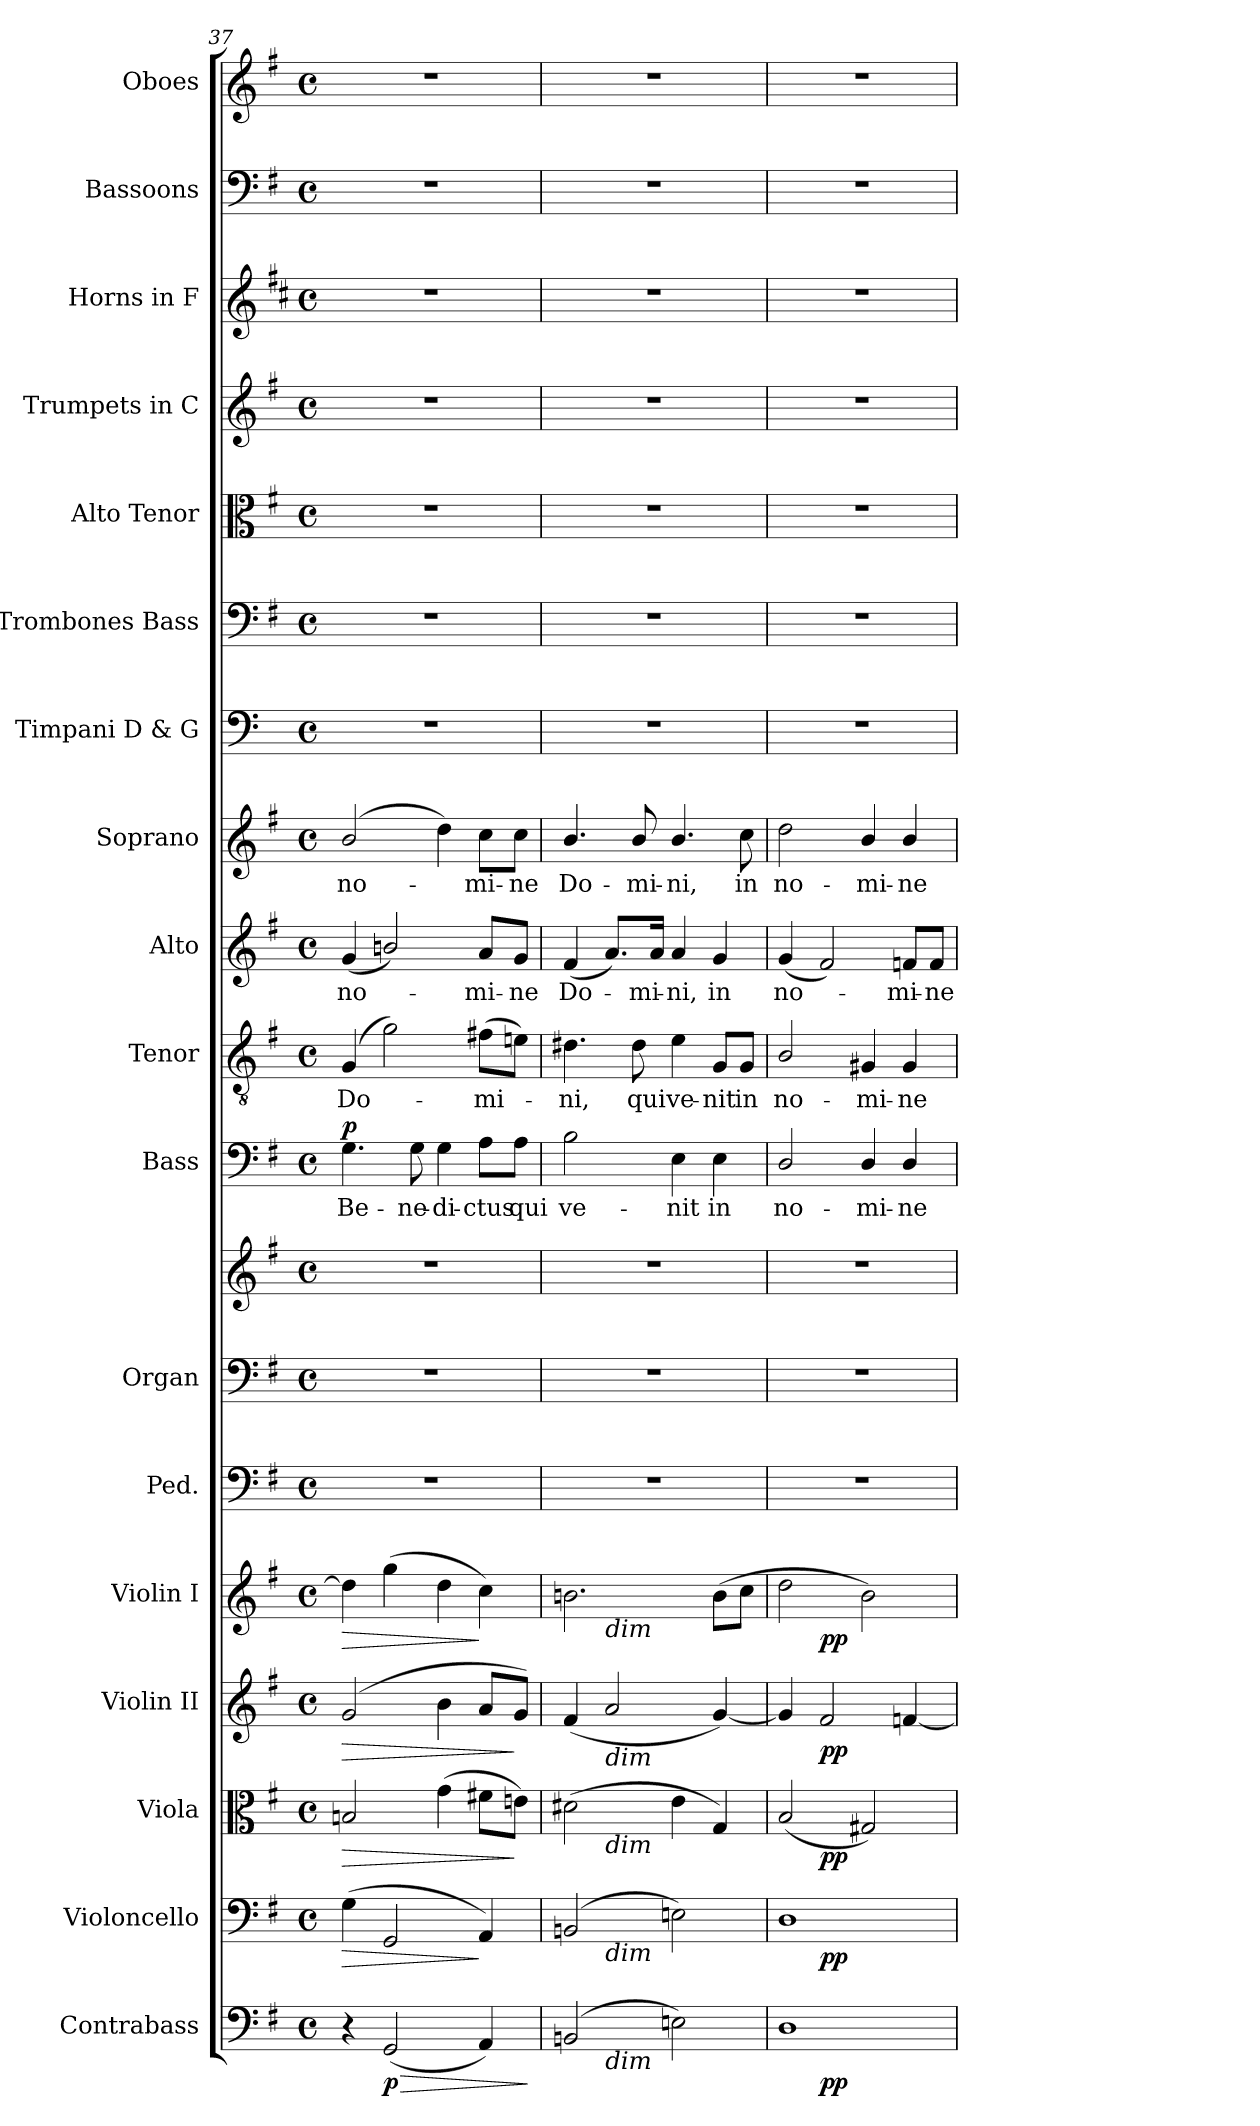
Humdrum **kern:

**kern	**dynam	**kern	**dynam	**kern	**dynam	**kern	**dynam	**kern	**dynam	**kern	**kern	**kern	**kern	**text	**dynam	**kern	**text	**kern	**text	**kern	**text	**kern	**kern	**kern	**kern	**kern	**kern	**kern
*part18	*part18	*part17	*part17	*part16	*part16	*part15	*part15	*part14	*part14	*part13	*part12	*part12	*part11	*part11	*part11	*part10	*part10	*part9	*part9	*part8	*part8	*part7	*part6	*part5	*part4	*part3	*part2	*part1
*staff19	*staff19	*staff18	*staff18	*staff17	*staff17	*staff16	*staff16	*staff15	*staff15	*staff14	*staff13	*staff12	*staff11	*staff11	*staff11	*staff10	*staff10	*staff9	*staff9	*staff8	*staff8	*staff7	*staff6	*staff5	*staff4	*staff3	*staff2	*staff1
*I"Contrabass	*	*I"Violoncello	*	*I"Viola	*	*I"Violin II	*	*I"Violin I	*	*I"Ped.	*I"Organ	*	*I"Bass	*	*	*I"Tenor	*	*I"Alto	*	*I"Soprano	*	*I"Timpani D & G	*I"Trombones  Bass	*I"Alto Tenor	*I"Trumpets in C	*I"Horns in F	*I"Bassoons	*I"Oboes
*I'Cb.	*	*I'Vc.	*	*I'Vla.	*	*I'Vln. II	*	*I'Vln. I	*	*	*I'Org.	*	*I'B.	*	*	*I'T.	*	*I'A.	*	*I'S.	*	*I'Timp.	*	*	*	*I'Hn.	*I'Bsn.	*I'Ob.
!!LO:PB:g=z
*clefF4	*	*clefF4	*	*clefC3	*	*clefG2	*	*clefG2	*	*clefF4	*clefF4	*clefG2	*clefF4	*	*	*clefGv2	*	*clefG2	*	*clefG2	*	*clefF4	*clefF4	*clefC3	*clefG2	*clefG2	*clefF4	*clefG2
*ITrd7c12	*	*	*	*	*	*	*	*	*	*	*	*	*	*	*	*ITrd7c12	*	*	*	*	*	*	*	*	*	*ITrd4c7	*	*
*k[f#]	*	*k[f#]	*	*k[f#]	*	*k[f#]	*	*k[f#]	*	*k[f#]	*k[f#]	*k[f#]	*k[f#]	*	*	*k[f#]	*	*k[f#]	*	*k[f#]	*	*k[]	*k[f#]	*k[f#]	*k[f#]	*k[f#]	*k[f#]	*k[f#]
*G:	*	*G:	*	*G:	*	*G:	*	*G:	*	*G:	*G:	*G:	*G:	*	*	*G:	*	*G:	*	*G:	*	*C:	*G:	*G:	*G:	*G:	*G:	*G:
*M4/4	*	*M4/4	*	*M4/4	*	*M4/4	*	*M4/4	*	*M4/4	*M4/4	*M4/4	*M4/4	*	*	*M4/4	*	*M4/4	*	*M4/4	*	*M4/4	*M4/4	*M4/4	*M4/4	*M4/4	*M4/4	*M4/4
*met(c)	*	*met(c)	*	*met(c)	*	*met(c)	*	*met(c)	*	*met(c)	*met(c)	*met(c)	*met(c)	*	*	*met(c)	*	*met(c)	*	*met(c)	*	*met(c)	*met(c)	*met(c)	*met(c)	*met(c)	*met(c)	*met(c)
=37	=37	=37	=37	=37	=37	=37	=37	=37	=37	=37	=37	=37	=37	=37	=37	=37	=37	=37	=37	=37	=37	=37	=37	=37	=37	=37	=37	=37
!	!	!	!LO:HP:b	!	!LO:HP:b	!	!LO:HP:b	!	!LO:HP:b	!	!	!	!	!	!	!	!	!	!	!	!	!	!	!	!	!	!	!
!	!	!	!	!	!	!	!	!	!	!	!	!	!	!LO:LY:b:color=#000000	!	!	!	!	!	!	!	!	!	!	!	!	!	!
!	!	!	!	!	!	!	!	!	!	!	!	!	!	!	!	!	!LO:LY:b:color=#000000	!	!	!	!	!	!	!	!	!	!	!
!	!	!	!	!	!	!	!	!	!	!	!	!	!	!	!	!	!	!	!LO:LY:b:color=#000000	!	!	!	!	!	!	!	!	!
!	!	!	!	!	!	!	!	!	!	!	!	!	!	!	!	!	!	!	!	!	!LO:LY:b:color=#000000	!	!	!	!	!	!	!
4r	.	(4Gi\	>	2Bni/	>	(2gi/	>	4ddi\]	>	1r	1r	1r	4.Gi\	Be-	p	(4GGi/	Do-	(4gi/	no-	(2bi/	no-	1r	1r	1r	1r	1r	1r	1r
!	!LO:HP:b	!	!	!	!	!	!	!	!	!	!	!	!	!	!	!	!	!	!	!	!	!	!	!	!	!	!	!
(2GGGi/	> p	2GGi/	.	.	.	.	.	(4ggi\	.	.	.	.	.	.	.	2Gi\)	.	2bni/)	.	.	.	.	.	.	.	.	.	.
!	!	!	!	!	!	!	!	!	!	!	!	!	!	!LO:LY:b:color=#000000	!	!	!	!	!	!	!	!	!	!	!	!	!	!
.	.	.	.	.	.	.	.	.	.	.	.	.	8Gi\	-ne-	.	.	.	.	.	.	.	.	.	.	.	.	.	.
!	!	!	!	!	!	!	!	!	!	!	!	!	!	!LO:LY:b:color=#000000	!	!	!	!	!	!	!	!	!	!	!	!	!	!
.	.	.	.	(4gi\	.	4bi\	.	4ddi\	.	.	.	.	4Gi\	-di-	.	.	.	.	.	4ddi\)	.	.	.	.	.	.	.	.
!	!	!	!	!	!	!	!	!	!	!	!	!	!	!LO:LY:b:color=#000000	!	!	!	!	!	!	!	!	!	!	!	!	!	!
!	!	!	!	!	!	!	!	!	!	!	!	!	!	!	!	!	!LO:LY:b:color=#000000	!	!	!	!	!	!	!	!	!	!	!
!	!	!	!	!	!	!	!	!	!	!	!	!	!	!	!	!	!	!	!LO:LY:b:color=#000000	!	!	!	!	!	!	!	!	!
!	!	!	!	!	!	!	!	!	!	!	!	!	!	!	!	!	!	!	!	!	!LO:LY:b:color=#000000	!	!	!	!	!	!	!
4AAAi/)	.	4AAi/)	]	8f#Xi\L	.	8ai/L	.	4cci\)	]	.	.	.	8Ai\L	-ctus	.	(8F#Xi\L	-mi-	8ai/L	-mi-	8cci\L	-mi-	.	.	.	.	.	.	.
!	!	!	!	!	!	!	!	!	!	!	!	!	!	!LO:LY:b:color=#000000	!	!	!	!	!	!	!	!	!	!	!	!	!	!
!	!	!	!	!	!	!	!	!	!	!	!	!	!	!	!	!	!	!	!LO:LY:b:color=#000000	!	!	!	!	!	!	!	!	!
!	!	!	!	!	!	!	!	!	!	!	!	!	!	!	!	!	!	!	!	!	!LO:LY:b:color=#000000	!	!	!	!	!	!	!
.	.	.	.	8eni\J)	]	8gi/J)	]	.	.	.	.	.	8Ai\J	qui	.	8Eni\J)	.	8gi/J	-ne	8cci\J	-ne	.	.	.	.	.	.	.
.	]	.	.	.	.	.	.	.	.	.	.	.	.	.	.	.	.	.	.	.	.	.	.	.	.	.	.	.
=38	=38	=38	=38	=38	=38	=38	=38	=38	=38	=38	=38	=38	=38	=38	=38	=38	=38	=38	=38	=38	=38	=38	=38	=38	=38	=38	=38	=38
!	!	!	!	!	!	!	!	!	!	!	!	!	!	!LO:LY:b:color=#000000	!	!	!	!	!	!	!	!	!	!	!	!	!	!
!	!	!	!	!	!	!	!	!	!	!	!	!	!	!	!	!	!LO:LY:b:color=#000000	!	!	!	!	!	!	!	!	!	!	!
!	!	!	!	!	!	!	!	!	!	!	!	!	!	!	!	!	!	!	!LO:LY:b:color=#000000	!	!	!	!	!	!	!	!	!
!	!	!	!	!	!	!	!	!	!	!	!	!	!	!	!	!	!	!	!	!	!LO:LY:b:color=#000000	!	!	!	!	!	!	!
*^	*	*^	*	*^	*	*	*	*^	*	*	*	*	*	*	*	*	*	*	*	*	*	*	*	*	*	*	*	*
(2BBBni/	4ryy	.	(2BBni/	4ryy	.	(2d#Xi\	4ryy	.	(4f#i/	.	2.bni\	4ryy	.	1r	1r	1r	2Bi\	ve-	.	4.D#Xi\	-ni,	(4f#i/	Do-	4.bi/	Do-	1r	1r	1r	1r	1r	1r	1r
!	!	!	!	!	!	!	!	!	!	!	!	!LO:TX:b:i:t=dim	!	!	!	!	!	!	!	!	!	!	!	!	!	!	!	!	!	!	!	!
!	!	!	!	!	!	!	!	!	!LO:TX:b:i:t=dim	!	!	!	!	!	!	!	!	!	!	!	!	!	!	!	!	!	!	!	!	!	!	!
!	!	!	!	!	!	!	!LO:TX:b:i:t=dim	!	!	!	!	!	!	!	!	!	!	!	!	!	!	!	!	!	!	!	!	!	!	!	!	!
!	!	!	!	!LO:TX:b:i:t=dim	!	!	!	!	!	!	!	!	!	!	!	!	!	!	!	!	!	!	!	!	!	!	!	!	!	!	!	!
!	!LO:TX:b:i:t=dim	!	!	!	!	!	!	!	!	!	!	!	!	!	!	!	!	!	!	!	!	!	!	!	!	!	!	!	!	!	!	!
.	2.ryy	.	.	2.ryy	.	.	2.ryy	.	2ai/	.	.	2.ryy	.	.	.	.	.	.	.	.	.	8.ai/L)	.	.	.	.	.	.	.	.	.	.
!	!	!	!	!	!	!	!	!	!	!	!	!	!	!	!	!	!	!	!	!	!LO:LY:b:color=#000000	!	!	!	!	!	!	!	!	!	!	!
!	!	!	!	!	!	!	!	!	!	!	!	!	!	!	!	!	!	!	!	!	!	!	!	!	!LO:LY:b:color=#000000	!	!	!	!	!	!	!
.	.	.	.	.	.	.	.	.	.	.	.	.	.	.	.	.	.	.	.	8D#i\	qui	.	.	8bi/	-mi-	.	.	.	.	.	.	.
!	!	!	!	!	!	!	!	!	!	!	!	!	!	!	!	!	!	!	!	!	!	!	!LO:LY:b:color=#000000	!	!	!	!	!	!	!	!	!
.	.	.	.	.	.	.	.	.	.	.	.	.	.	.	.	.	.	.	.	.	.	16ai/Jk	-mi-	.	.	.	.	.	.	.	.	.
!	!	!	!	!	!	!	!	!	!	!	!	!	!	!	!	!	!	!LO:LY:b:color=#000000	!	!	!	!	!	!	!	!	!	!	!	!	!	!
!	!	!	!	!	!	!	!	!	!	!	!	!	!	!	!	!	!	!	!	!	!LO:LY:b:color=#000000	!	!	!	!	!	!	!	!	!	!	!
!	!	!	!	!	!	!	!	!	!	!	!	!	!	!	!	!	!	!	!	!	!	!	!LO:LY:b:color=#000000	!	!	!	!	!	!	!	!	!
!	!	!	!	!	!	!	!	!	!	!	!	!	!	!	!	!	!	!	!	!	!	!	!	!	!LO:LY:b:color=#000000	!	!	!	!	!	!	!
2EEni\)	.	.	2Eni\)	.	.	4ei\	.	.	.	.	.	.	.	.	.	.	4Ei\	-nit	.	4Ei\	ve-	4ai/	-ni,	4.bi/	-ni,	.	.	.	.	.	.	.
!	!	!	!	!	!	!	!	!	!	!	!	!	!	!	!	!	!	!LO:LY:b:color=#000000	!	!	!	!	!	!	!	!	!	!	!	!	!	!
!	!	!	!	!	!	!	!	!	!	!	!	!	!	!	!	!	!	!	!	!	!LO:LY:b:color=#000000	!	!	!	!	!	!	!	!	!	!	!
!	!	!	!	!	!	!	!	!	!	!	!	!	!	!	!	!	!	!	!	!	!	!	!LO:LY:b:color=#000000	!	!	!	!	!	!	!	!	!
.	.	.	.	.	.	4Gi/)	.	.	[4gi/)	.	(8bi\L	.	.	.	.	.	4Ei\	in	.	8GGi/L	-nit	4gi/	in	.	.	.	.	.	.	.	.	.
!	!	!	!	!	!	!	!	!	!	!	!	!	!	!	!	!	!	!	!	!	!LO:LY:b:color=#000000	!	!	!	!	!	!	!	!	!	!	!
!	!	!	!	!	!	!	!	!	!	!	!	!	!	!	!	!	!	!	!	!	!	!	!	!	!LO:LY:b:color=#000000	!	!	!	!	!	!	!
.	.	.	.	.	.	.	.	.	.	.	8cci\J	.	.	.	.	.	.	.	.	8GGi/J	in	.	.	8cci\	in	.	.	.	.	.	.	.
=39	=39	=39	=39	=39	=39	=39	=39	=39	=39	=39	=39	=39	=39	=39	=39	=39	=39	=39	=39	=39	=39	=39	=39	=39	=39	=39	=39	=39	=39	=39	=39	=39
!	!	!	!	!	!	!	!	!	!	!	!	!	!	!	!	!	!	!LO:LY:b:color=#000000	!	!	!	!	!	!	!	!	!	!	!	!	!	!
!	!	!	!	!	!	!	!	!	!	!	!	!	!	!	!	!	!	!	!	!	!LO:LY:b:color=#000000	!	!	!	!	!	!	!	!	!	!	!
!	!	!	!	!	!	!	!	!	!	!	!	!	!	!	!	!	!	!	!	!	!	!	!LO:LY:b:color=#000000	!	!	!	!	!	!	!	!	!
!	!	!	!	!	!	!	!	!	!	!	!	!	!	!	!	!	!	!	!	!	!	!	!	!	!LO:LY:b:color=#000000	!	!	!	!	!	!	!
1DDi	4ryy	.	1Di	4ryy	.	(2Bi/	4ryy	.	4gi/]	.	2ddi\	4ryy	.	1r	1r	1r	2Di/	no-	.	2BBi/	no-	(4gi/	no-	2ddi\	no-	1r	1r	1r	1r	1r	1r	1r
.	2.ryy	pp	.	2.ryy	pp	.	2.ryy	pp	2f#i/	pp	.	2.ryy	pp	.	.	.	.	.	.	.	.	2f#i/)	.	.	.	.	.	.	.	.	.	.
!	!	!	!	!	!	!	!	!	!	!	!	!	!	!	!	!	!	!LO:LY:b:color=#000000	!	!	!	!	!	!	!	!	!	!	!	!	!	!
!	!	!	!	!	!	!	!	!	!	!	!	!	!	!	!	!	!	!	!	!	!LO:LY:b:color=#000000	!	!	!	!	!	!	!	!	!	!	!
!	!	!	!	!	!	!	!	!	!	!	!	!	!	!	!	!	!	!	!	!	!	!	!	!	!LO:LY:b:color=#000000	!	!	!	!	!	!	!
.	.	.	.	.	.	2G#Xi/)	.	.	.	.	2bi\)	.	.	.	.	.	4Di/	-mi-	.	4GG#Xi/	-mi-	.	.	4bi/	-mi-	.	.	.	.	.	.	.
!	!	!	!	!	!	!	!	!	!	!	!	!	!	!	!	!	!	!LO:LY:b:color=#000000	!	!	!	!	!	!	!	!	!	!	!	!	!	!
!	!	!	!	!	!	!	!	!	!	!	!	!	!	!	!	!	!	!	!	!	!LO:LY:b:color=#000000	!	!	!	!	!	!	!	!	!	!	!
!	!	!	!	!	!	!	!	!	!	!	!	!	!	!	!	!	!	!	!	!	!	!	!LO:LY:b:color=#000000	!	!	!	!	!	!	!	!	!
!	!	!	!	!	!	!	!	!	!	!	!	!	!	!	!	!	!	!	!	!	!	!	!	!	!LO:LY:b:color=#000000	!	!	!	!	!	!	!
.	.	.	.	.	.	.	.	.	[4fni/	.	.	.	.	.	.	.	4Di/	-ne	.	4GG#i/	-ne	8fni/L	-mi-	4bi/	-ne	.	.	.	.	.	.	.
!	!	!	!	!	!	!	!	!	!	!	!	!	!	!	!	!	!	!	!	!	!	!	!LO:LY:b:color=#000000	!	!	!	!	!	!	!	!	!
.	.	.	.	.	.	.	.	.	.	.	.	.	.	.	.	.	.	.	.	.	.	8fi/J	-ne	.	.	.	.	.	.	.	.	.
*v	*v	*	*	*	*	*v	*v	*	*	*	*v	*v	*	*	*	*	*	*	*	*	*	*	*	*	*	*	*	*	*	*	*	*
*	*	*v	*v	*	*	*	*	*	*	*	*	*	*	*	*	*	*	*	*	*	*	*	*	*	*	*	*	*	*
=	=	=	=	=	=	=	=	=	=	=	=	=	=	=	=	=	=	=	=	=	=	=	=	=	=	=	=	=
*-	*-	*-	*-	*-	*-	*-	*-	*-	*-	*-	*-	*-	*-	*-	*-	*-	*-	*-	*-	*-	*-	*-	*-	*-	*-	*-	*-	*-
